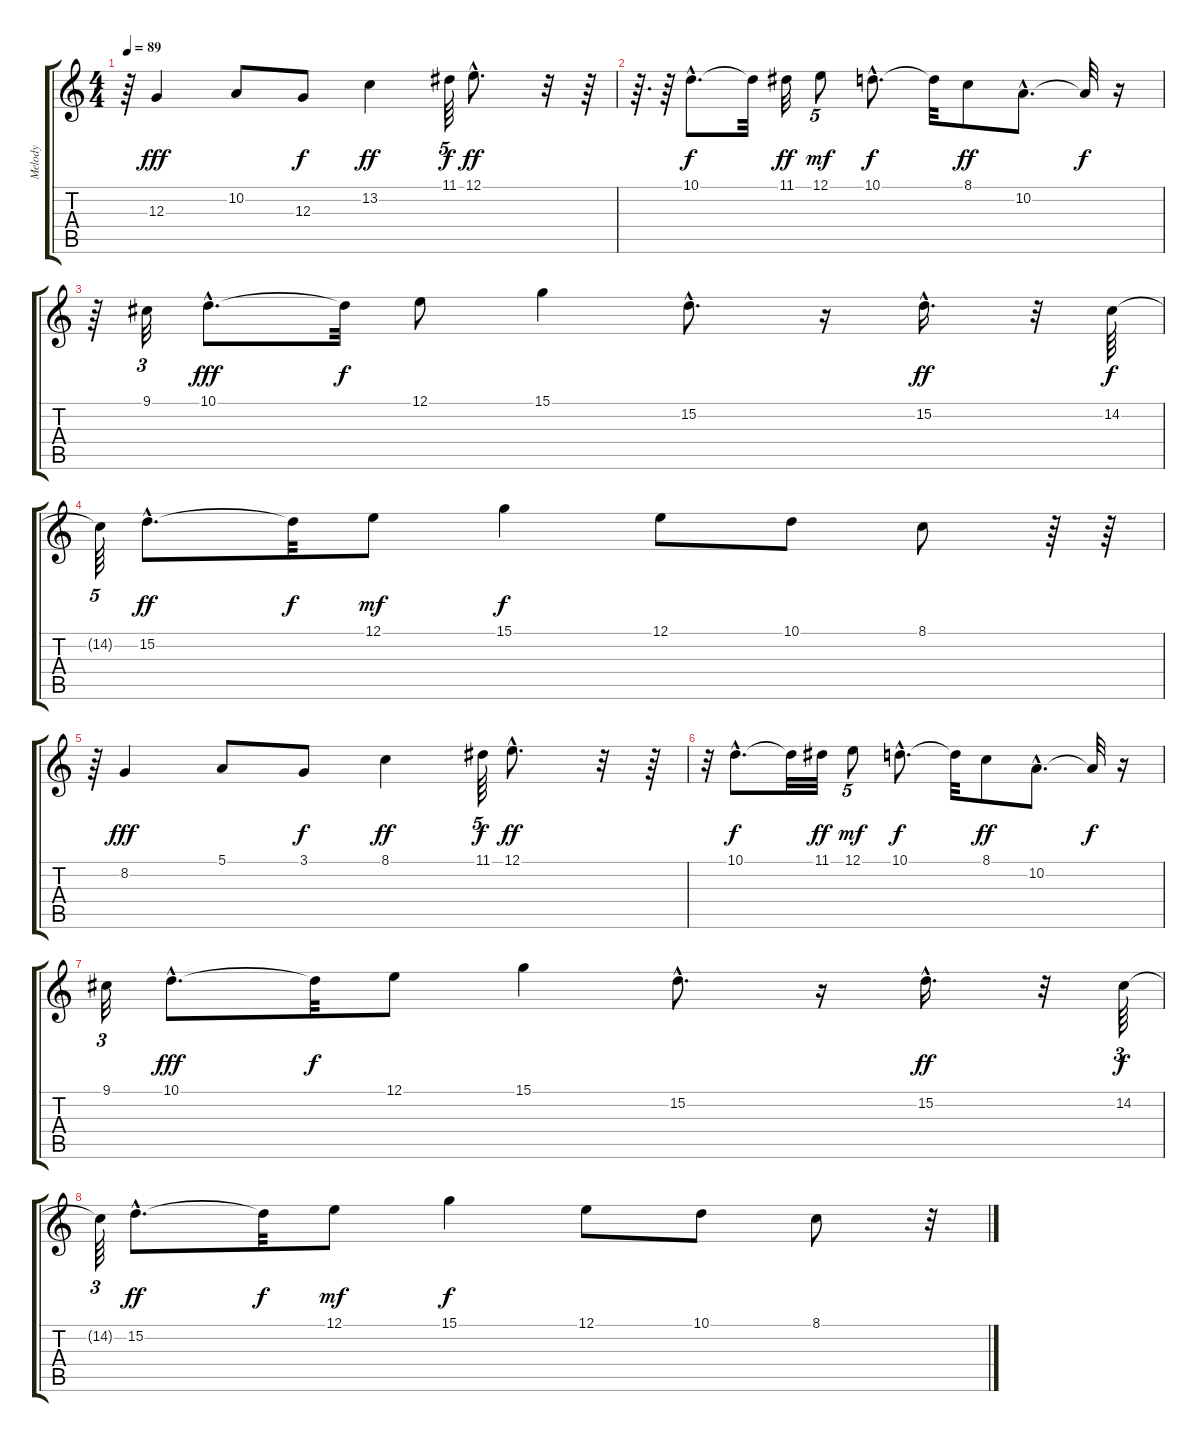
\track ("Melody" "Melody") {instrument shakuhachi}
\staff {score tabs}
\tuning (E4 B3 G3 D3 A2 E2) {hide}
\ts (4 4)
\tempo 89
\clef g2
\ks c
r.64{dy f} 12.3.4{dy fff} 10.2.8 12.3.8{dy f} 13.2.4{dy ff} 11.1.64{tu (5 4) dy f} 12.1{hac}.8{d dy ff} r.32 r.64 |
r.64{d} r.64 10.1{hac}.8{d dy f} 10.1{t}.32 11.1.32{dy ff} 12.1.8{tu (5 4) dy mf} 10.1{hac}.8{d dy f} 10.1{t}.32 8.1.8{dy ff} 10.2{hac}.8{d} 10.2{t}.32{dy f} r.16 |
r.64 9.1.32{tu (3 2)} 10.1{hac}.8{d dy fff} 10.1{t}.32{dy f} 12.1.8 15.1.4 15.2{hac}.8{d} r.16 15.2{hac}.16{d dy ff} r.32 14.2.64{dy f} |
14.2{t}.64{tu (5 4)} 15.2{hac}.8{d dy ff} 15.2{t}.32{dy f} 12.1.8{dy mf} 15.1.4{dy f} 12.1.8 10.1.8 8.1.8 r.64 r.64 |
r.64{tu (5 4)} 8.2.4{dy fff} 5.1.8 3.1.8{dy f} 8.1.4{dy ff} 11.1.64{tu (5 4) dy f} 12.1{hac}.8{d dy ff} r.32 r.64 |
r.32{tu (5 4)} 10.1{hac}.8{d dy f} 10.1{t}.32 11.1.32{dy ff} 12.1.8{tu (5 4) dy mf} 10.1{hac}.8{d dy f} 10.1{t}.32 8.1.8{dy ff} 10.2{hac}.8{d} 10.2{t}.32{dy f} r.16 |
9.1.32{tu (3 2)} 10.1{hac}.8{d dy fff} 10.1{t}.32{dy f} 12.1.8{volume 13} 15.1.4 15.2{hac}.8{d volume 13} r.16 15.2{hac}.16{d dy ff} r.32 14.2.64{tu (3 2) dy f} |
14.2{t}.64{tu (3 2)} 15.2{hac}.8{d dy ff} 15.2{t}.32{dy f} 12.1.8{dy mf} 15.1.4{dy f} 12.1.8 10.1.8 8.1.8 r.32{tu (3 2)}
